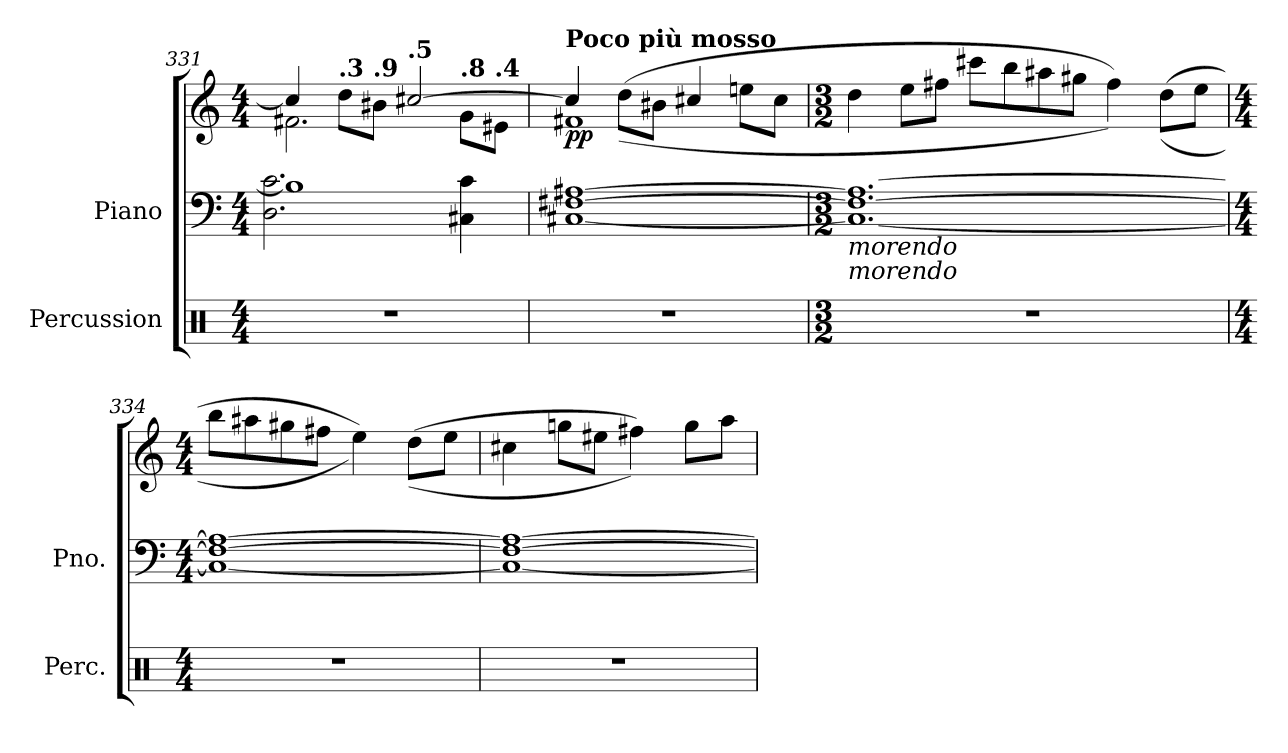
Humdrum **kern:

**kern	**kern	**kern	**dynam
*part2	*part1	*part1	*part1
*staff3	*staff2	*staff1	*staff1/2
*I"Percussion	*I"Piano	*	*
*I'Perc.	*I'Pno.	*	*
!!LO:LB:g=z
*clefX	*clefF4	*clefG2	*
*k[]	*k[]	*k[]	*
*	*C:	*C:	*
*M4/4	*M4/4	*M4/4	*
*MM95	*MM95	*MM95	*
=331	=331	=331	=331
*	*^	*^	*
1r	1B]	2.D\ 2.c\	4cc#/]	2.f#X\	.
*	*	*	*MM98	*	*
!	!	!	!LO:TX:a:B:t=.3	!	!
.	.	.	8dd\L	.	.
*	*	*	*MM99	*	*
!	!	!	!LO:TX:a:B:t=.9	!	!
.	.	.	8b#X\J	.	.
*	*	*	*MM101	*	*
!	!	!	!LO:TX:a:B:t=.5	!	!
.	.	.	[2cc#X/	.	.
*	*	*	*MM104	*	*
!	!	!	!	!LO:TX:a:B:t=.8	!
.	.	4C#X\ 4c\	.	8g\L	.
*	*	*	*MM106	*	*
!	!	!	!	!LO:TX:a:B:t=.4	!
.	.	.	.	8e#X\J	.
*	*v	*v	*	*	*
=332	=332	=332	=332	=332
*	*	*MM108	*	*
!	!	!LO:TX:a:B:t=Poco più mosso	!	!
!	!	!	!	!LO:DY:b
!	!	!	!	!LO:DY:n=1:b
1r	[1C#X [1F#X [1A#X	4cc#/]	1f#X	p p
.	.	((8dd\L	.	.
.	.	8b#X\J	.	.
.	.	4cc#X/	.	.
.	.	8een\L	.	.
.	.	8cc#\J	.	.
*	*	*v	*v	*
=333	=333	=333	=333
*M3/2	*M3/2	*M3/2	*
!	!LO:TX:b:i:t=morendo	!	!
!	!LO:TX:b:i:t=morendo	!	!
1.r	1.C#_ 1.F#_ 1.A#_	4dd\	.
.	.	8ee\L	.
.	.	8ff#X\J	.
.	.	8ccc#X\L	.
.	.	8bb\	.
.	.	8aa#X\	.
.	.	8gg#X\J	.
.	.	4ff#\))	.
.	.	((8dd\L	.
.	.	8ee\J	.
=334	=334	=334	=334
*M4/4	*M4/4	*M4/4	*
1r	1C#_ 1F#_ 1A#_	8bb\L	.
.	.	8aa#X\	.
.	.	8gg#X\	.
.	.	8ff#X\J	.
.	.	4ee\))	.
.	.	((8dd\L	.
.	.	8ee\J	.
=335	=335	=335	=335
1r	1C#_ 1F#_ 1A#_	4cc#X\	.
.	.	8ggn\L	.
.	.	8ee#X\J	.
.	.	4ff#X\))	.
.	.	8gg\L	.
.	.	8aa\J	.
=	=	=	=
*-	*-	*-	*-
